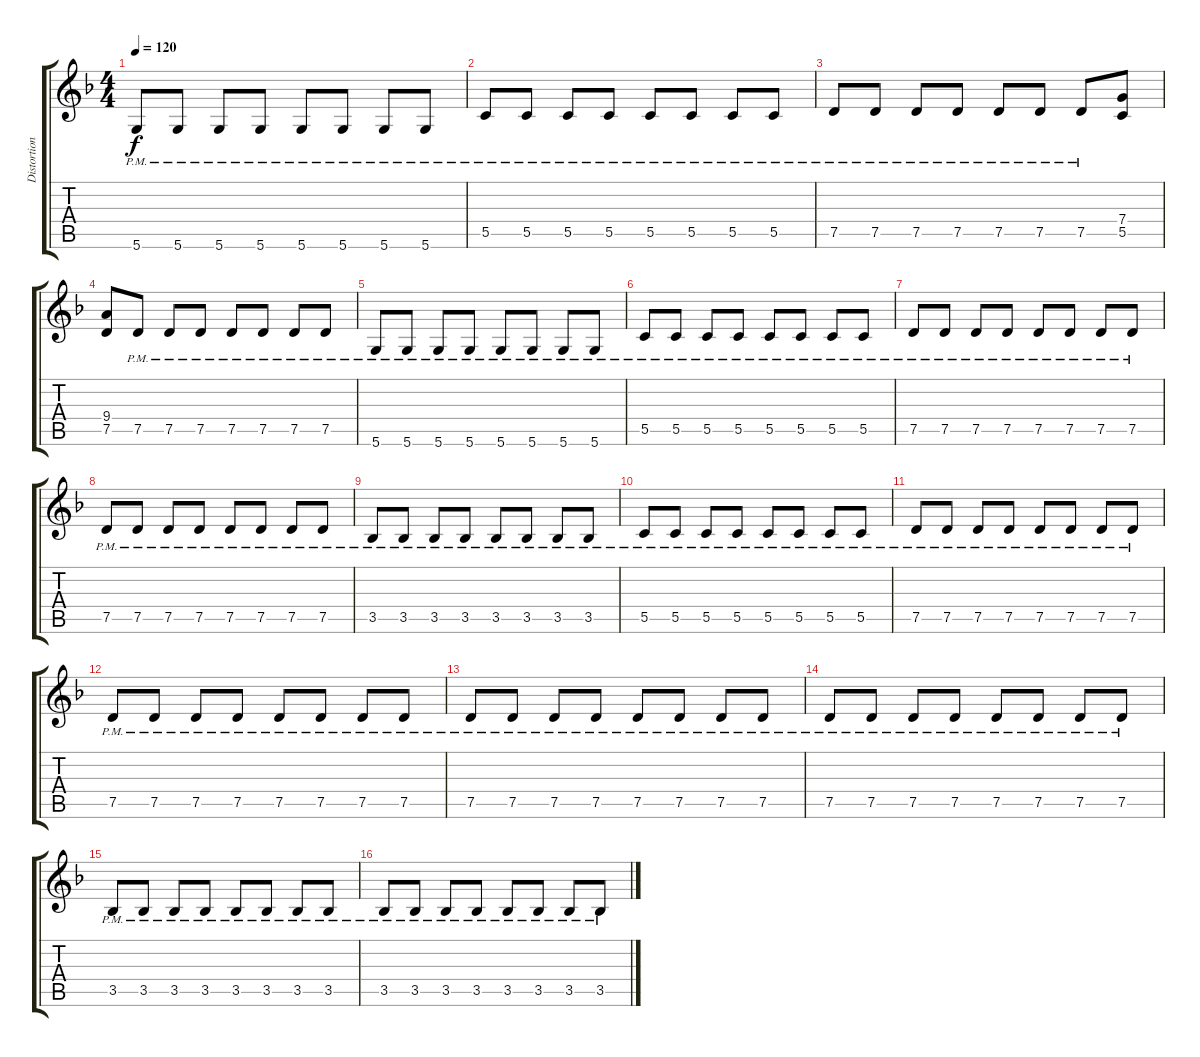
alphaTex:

\track ("Distortion Guitar 2" "Distortion") {instrument distortionguitar}
\staff {score tabs}
\tuning (D4 A3 F3 C3 G2 D2) {hide}
\ts (4 4)
\tempo 120
\clef g2
\ks f
5.6{pm}.8{dy f} 5.6{pm}.8 5.6{pm}.8 5.6{pm}.8 5.6{pm}.8 5.6{pm}.8 5.6{pm}.8 5.6{pm}.8 |
5.5{pm}.8 5.5{pm}.8 5.5{pm}.8 5.5{pm}.8 5.5{pm}.8 5.5{pm}.8 5.5{pm}.8 5.5{pm}.8 |
7.5{pm}.8 7.5{pm}.8 7.5{pm}.8 7.5{pm}.8 7.5{pm}.8 7.5{pm}.8 7.5{pm}.8 (7.4 5.5).8 |
(9.4 7.5).8 7.5{pm}.8 7.5{pm}.8 7.5{pm}.8 7.5{pm}.8 7.5{pm}.8 7.5{pm}.8 7.5{pm}.8 |
5.6{pm}.8 5.6{pm}.8 5.6{pm}.8 5.6{pm}.8 5.6{pm}.8 5.6{pm}.8 5.6{pm}.8 5.6{pm}.8 |
5.5{pm}.8 5.5{pm}.8 5.5{pm}.8 5.5{pm}.8 5.5{pm}.8 5.5{pm}.8 5.5{pm}.8 5.5{pm}.8 |
7.5{pm}.8 7.5{pm}.8 7.5{pm}.8 7.5{pm}.8 7.5{pm}.8 7.5{pm}.8 7.5{pm}.8 7.5{pm}.8 |
7.5{pm}.8 7.5{pm}.8 7.5{pm}.8 7.5{pm}.8 7.5{pm}.8 7.5{pm}.8 7.5{pm}.8 7.5{pm}.8 |
3.5{pm}.8 3.5{pm}.8 3.5{pm}.8 3.5{pm}.8 3.5{pm}.8 3.5{pm}.8 3.5{pm}.8 3.5{pm}.8 |
5.5{pm}.8 5.5{pm}.8 5.5{pm}.8 5.5{pm}.8 5.5{pm}.8 5.5{pm}.8 5.5{pm}.8 5.5{pm}.8 |
7.5{pm}.8 7.5{pm}.8 7.5{pm}.8 7.5{pm}.8 7.5{pm}.8 7.5{pm}.8 7.5{pm}.8 7.5{pm}.8 |
7.5{pm}.8 7.5{pm}.8 7.5{pm}.8 7.5{pm}.8 7.5{pm}.8 7.5{pm}.8 7.5{pm}.8 7.5{pm}.8 |
7.5{pm}.8 7.5{pm}.8 7.5{pm}.8 7.5{pm}.8 7.5{pm}.8 7.5{pm}.8 7.5{pm}.8 7.5{pm}.8 |
7.5{pm}.8 7.5{pm}.8 7.5{pm}.8 7.5{pm}.8 7.5{pm}.8 7.5{pm}.8 7.5{pm}.8 7.5{pm}.8 |
3.5{pm}.8 3.5{pm}.8 3.5{pm}.8 3.5{pm}.8 3.5{pm}.8 3.5{pm}.8 3.5{pm}.8 3.5{pm}.8 |
3.5{pm}.8 3.5{pm}.8 3.5{pm}.8 3.5{pm}.8 3.5{pm}.8 3.5{pm}.8 3.5{pm}.8 3.5{pm}.8
